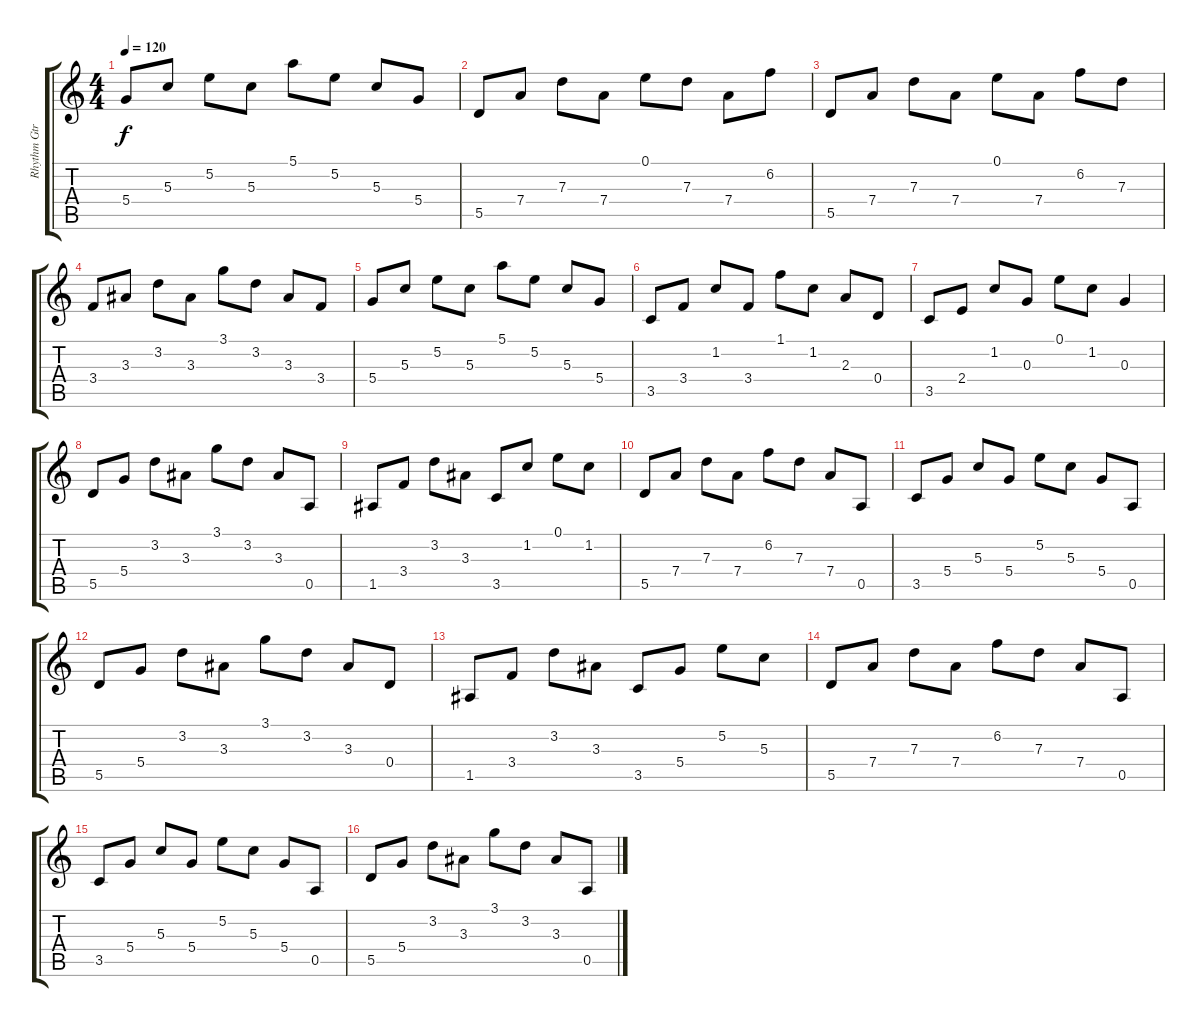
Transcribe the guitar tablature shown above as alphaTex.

\track ("Rhythm Gtr." "Rhythm Gtr") {instrument acousticguitarsteel}
\staff {score tabs}
\tuning (E4 B3 G3 D3 A2 E2) {hide}
\ts (4 4)
\tempo 120
\clef g2
\ks c
5.4.8{dy f} 5.3.8 5.2.8 5.3.8 5.1.8 5.2.8 5.3.8 5.4.8 |
5.5.8 7.4.8 7.3.8 7.4.8 0.1.8 7.3.8 7.4.8 6.2.8 |
5.5.8 7.4.8 7.3.8 7.4.8 0.1.8 7.4.8 6.2.8 7.3.8 |
3.4.8 3.3.8 3.2.8 3.3.8 3.1.8 3.2.8 3.3.8 3.4.8 |
5.4.8 5.3.8 5.2.8 5.3.8 5.1.8 5.2.8 5.3.8 5.4.8 |
3.5.8 3.4.8 1.2.8 3.4.8 1.1.8 1.2.8 2.3.8 0.4.8 |
3.5.8 2.4.8 1.2.8 0.3.8 0.1.8 1.2.8 0.3.4 |
5.5.8 5.4.8 3.2.8 3.3.8 3.1.8 3.2.8 3.3.8 0.5.8 |
1.5.8 3.4.8 3.2.8 3.3.8 3.5.8 1.2.8 0.1.8 1.2.8 |
5.5.8 7.4.8 7.3.8 7.4.8 6.2.8 7.3.8 7.4.8 0.5.8 |
3.5.8 5.4.8 5.3.8 5.4.8 5.2.8 5.3.8 5.4.8 0.5.8 |
5.5.8 5.4.8 3.2.8 3.3.8 3.1.8 3.2.8 3.3.8 0.4.8 |
1.5.8 3.4.8 3.2.8 3.3.8 3.5.8 5.4.8 5.2.8 5.3.8 |
5.5.8 7.4.8 7.3.8 7.4.8 6.2.8 7.3.8 7.4.8 0.5.8 |
3.5.8 5.4.8 5.3.8 5.4.8 5.2.8 5.3.8 5.4.8 0.5.8 |
5.5.8 5.4.8 3.2.8 3.3.8 3.1.8 3.2.8 3.3.8 0.5.8
